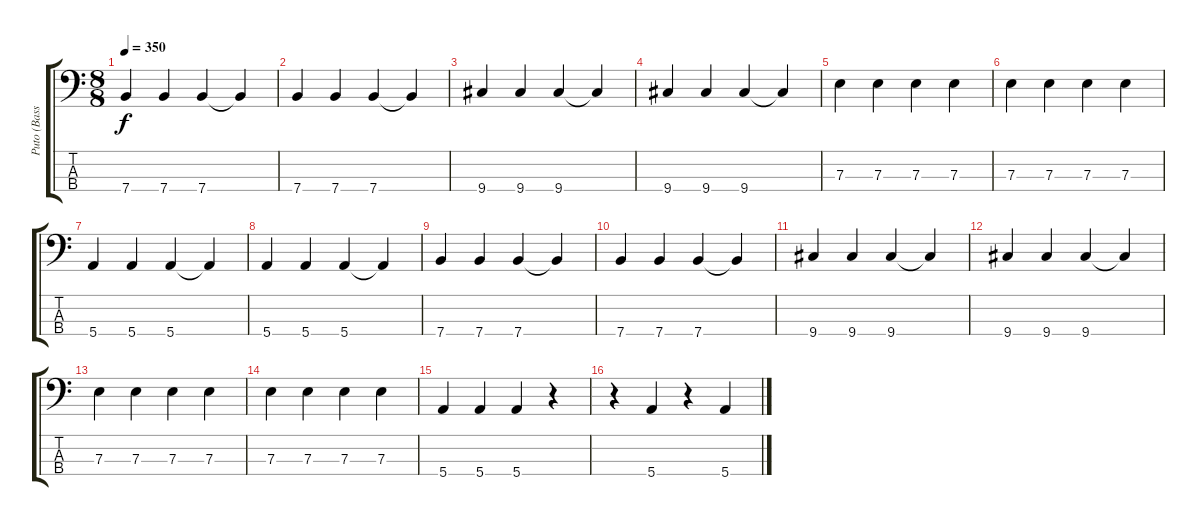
\track ("Puto (Bass)" "Puto (Bass") {solo instrument electricbasspick}
\staff {score tabs}
\tuning (G2 D2 A1 E1) {hide}
\ts (8 8)
\tempo 350
\clef f4
\ks c
7.4.4{dy f} 7.4.4 7.4.4 7.4{t}.4 |
7.4.4 7.4.4 7.4.4 7.4{t}.4 |
9.4.4 9.4.4 9.4.4 9.4{t}.4 |
9.4.4 9.4.4 9.4.4 9.4{t}.4 |
7.3.4 7.3.4 7.3.4 7.3.4 |
7.3.4 7.3.4 7.3.4 7.3.4 |
5.4.4 5.4.4 5.4.4 5.4{t}.4 |
5.4.4 5.4.4 5.4.4 5.4{t}.4 |
7.4.4 7.4.4 7.4.4 7.4{t}.4 |
7.4.4 7.4.4 7.4.4 7.4{t}.4 |
9.4.4 9.4.4 9.4.4 9.4{t}.4 |
9.4.4 9.4.4 9.4.4 9.4{t}.4 |
7.3.4 7.3.4 7.3.4 7.3.4 |
7.3.4 7.3.4 7.3.4 7.3.4 |
5.4.4 5.4.4 5.4.4 r.4 |
r.4 5.4.4 r.4 5.4.4
